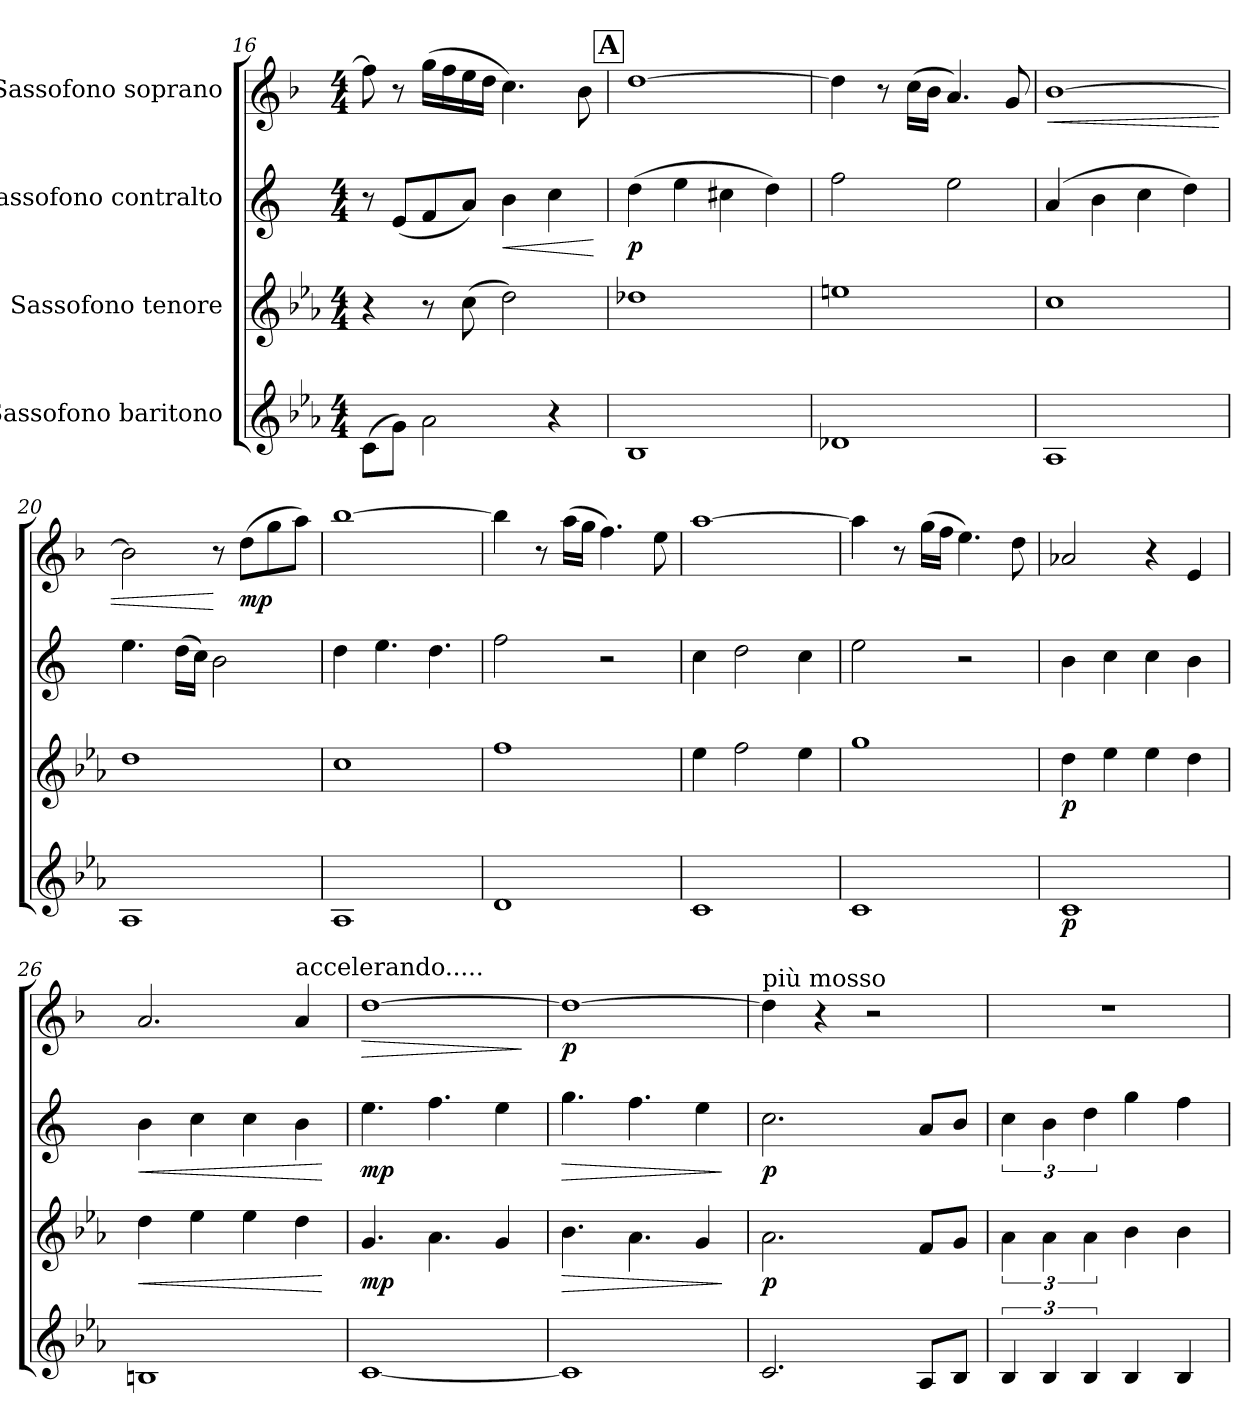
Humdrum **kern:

**kern	**dynam	**kern	**dynam	**kern	**dynam	**kern	**dynam
*part4	*part4	*part3	*part3	*part2	*part2	*part1	*part1
*staff4	*staff4	*staff3	*staff3	*staff2	*staff2	*staff1	*staff1
*I"Sassofono baritono	*	*I"Sassofono tenore	*	*I"Sassofono contralto	*	*I"Sassofono soprano	*
*clefG2	*	*clefG2	*	*clefG2	*	*clefG2	*
*ITrd12c21	*	*ITrd8c14	*	*ITrd5c9	*	*ITrd1c2	*
*k[b-e-a-]	*	*k[b-e-a-]	*	*k[b-e-a-]	*	*k[b-e-a-]	*
*M4/4	*	*M4/4	*	*M4/4	*	*M4/4	*
=16	=16	=16	=16	=16	=16	=16	=16
(>8C\L	.	4r	.	8r	.	8ee-\]	.
8G\J)	.	.	.	(<8G/L	.	8r	.
2A-\	.	8r	.	8A-/	.	(>16ff\LL	.
.	.	.	.	.	.	16ee-\	.
.	.	(>8c\	.	8c/J)	.	16dd\	.
.	.	.	.	.	.	16cc\JJ	.
!	!	!	!	!	!LO:HP:b	!	!
.	.	2d\)	.	4d\	<	4.b-\)	.
4r	.	.	.	4e-\	.	.	.
.	.	.	.	.	.	8a-\	.
.	.	.	.	.	[	.	.
!!LO:REH:place=s1:a:B:t=A
=17	=17	=17	=17	=17	=17	=17	=17
!	!	!	!	!	!LO:DY:b	!	!
1BB-	.	1d-X	.	(>4f\	p	[1cc	.
.	.	.	.	4g\	.	.	.
.	.	.	.	4en\	.	.	.
.	.	.	.	4f\)	.	.	.
=18	=18	=18	=18	=18	=18	=18	=18
1D-X	.	1en	.	2a-\	.	4cc\]	.
.	.	.	.	.	.	8r	.
.	.	.	.	.	.	(>16b-\LL	.
.	.	.	.	.	.	16a-\JJ	.
.	.	.	.	2g\	.	4.g/)	.
.	.	.	.	.	.	8f/	.
=19	=19	=19	=19	=19	=19	=19	=19
!	!	!	!	!	!	!	!LO:HP:b
1AA-	.	1c	.	(>4c/	.	[1a-	<
.	.	.	.	4d\	.	.	.
.	.	.	.	4e-\	.	.	.
.	.	.	.	4f\)	.	.	.
=20	=20	=20	=20	=20	=20	=20	=20
1AA-	.	1d	.	4.g\	.	2a-\]	.
.	.	.	.	(>16f\LL	.	.	.
.	.	.	.	16e-\JJ)	.	.	.
.	.	.	.	2d\	.	8r	[
!	!	!	!	!	!	!	!LO:DY:b
.	.	.	.	.	.	(>8cc\L	mp
.	.	.	.	.	.	8ff\	.
.	.	.	.	.	.	8gg\J)	.
=21	=21	=21	=21	=21	=21	=21	=21
1AA-	.	1c	.	4f\	.	[1aa-	.
.	.	.	.	4.g\	.	.	.
.	.	.	.	4.f\	.	.	.
!!LO:PB:g=z
=22	=22	=22	=22	=22	=22	=22	=22
1D	.	1f	.	2a-\	.	4aa-\]	.
.	.	.	.	.	.	8r	.
.	.	.	.	.	.	(>16gg\LL	.
.	.	.	.	.	.	16ff\JJ	.
.	.	.	.	2r	.	4.ee-\)	.
.	.	.	.	.	.	8dd\	.
=23	=23	=23	=23	=23	=23	=23	=23
1C	.	4e-\	.	4e-\	.	[1gg	.
.	.	2f\	.	2f\	.	.	.
.	.	4e-\	.	4e-\	.	.	.
=24	=24	=24	=24	=24	=24	=24	=24
1C	.	1g	.	2g\	.	4gg\]	.
.	.	.	.	.	.	8r	.
.	.	.	.	.	.	(>16ff\LL	.
.	.	.	.	.	.	16ee-\JJ	.
.	.	.	.	2r	.	4.dd\)	.
.	.	.	.	.	.	8cc\	.
=25	=25	=25	=25	=25	=25	=25	=25
!	!LO:DY:b	!	!LO:DY:b	!	!	!	!
1C	p	4d\	p	4d\	.	2g-X/	.
.	.	4e-\	.	4e-\	.	.	.
.	.	4e-\	.	4e-\	.	4r	.
.	.	4d\	.	4d\	.	4d/	.
=26	=26	=26	=26	=26	=26	=26	=26
!	!	!	!LO:HP:b	!	!LO:HP:b	!	!
1BBn	.	4d\	<	4d\	<	2.g/	.
.	.	4e-\	.	4e-\	.	.	.
.	.	4e-\	.	4e-\	.	.	.
!	!	!	!	!	!	!LO:TX:a:t=accelerando.....	!
.	.	4d\	.	4d\	.	4g/	.
.	.	.	[	.	[	.	.
=27	=27	=27	=27	=27	=27	=27	=27
*	*	*	*	*	*	*MM80	*
!	!	!	!LO:DY:b	!	!LO:DY:b	!	!LO:HP:b
[1C	.	4.G/	mp	4.g\	mp	[1cc	>
.	.	4.A-\	.	4.a-\	.	.	.
.	.	4G/	.	4g\	.	.	.
.	.	.	.	.	.	.	]
=28	=28	=28	=28	=28	=28	=28	=28
*	*	*	*	*	*	*MM88	*
!	!	!	!LO:HP:b	!	!LO:HP:b	!	!LO:DY:b
1C]	.	4.B-\	>	4.b-\	>	1cc_	p
.	.	4.A-\	.	4.a-\	.	.	.
.	.	4G/	.	4g\	.	.	.
.	.	.	]	.	]	.	.
=29	=29	=29	=29	=29	=29	=29	=29
!!LO:REH:place=s1:a:B:t=B
*	*	*	*	*	*	*MM94	*
!	!	!	!	!	!	!LO:TX:a:t=più mosso	!
!	!	!	!LO:DY:b	!	!LO:DY:b	!	!
2.C/	.	2.A-\	p	2.e-\	p	4cc\]	.
.	.	.	.	.	.	4r	.
.	.	.	.	.	.	2r	.
8AA-/L	.	8F/L	.	8c/L	.	.	.
8BB-/J	.	8G/J	.	8d/J	.	.	.
=30	=30	=30	=30	=30	=30	=30	=30
6BB-/	.	6A-\	.	6e-\	.	1r	.
6BB-/	.	6A-\	.	6d\	.	.	.
6BB-/	.	6A-\	.	6f\	.	.	.
4BB-/	.	4B-\	.	4b-\	.	.	.
4BB-/	.	4B-\	.	4a-\	.	.	.
=	=	=	=	=	=	=	=
*-	*-	*-	*-	*-	*-	*-	*-
